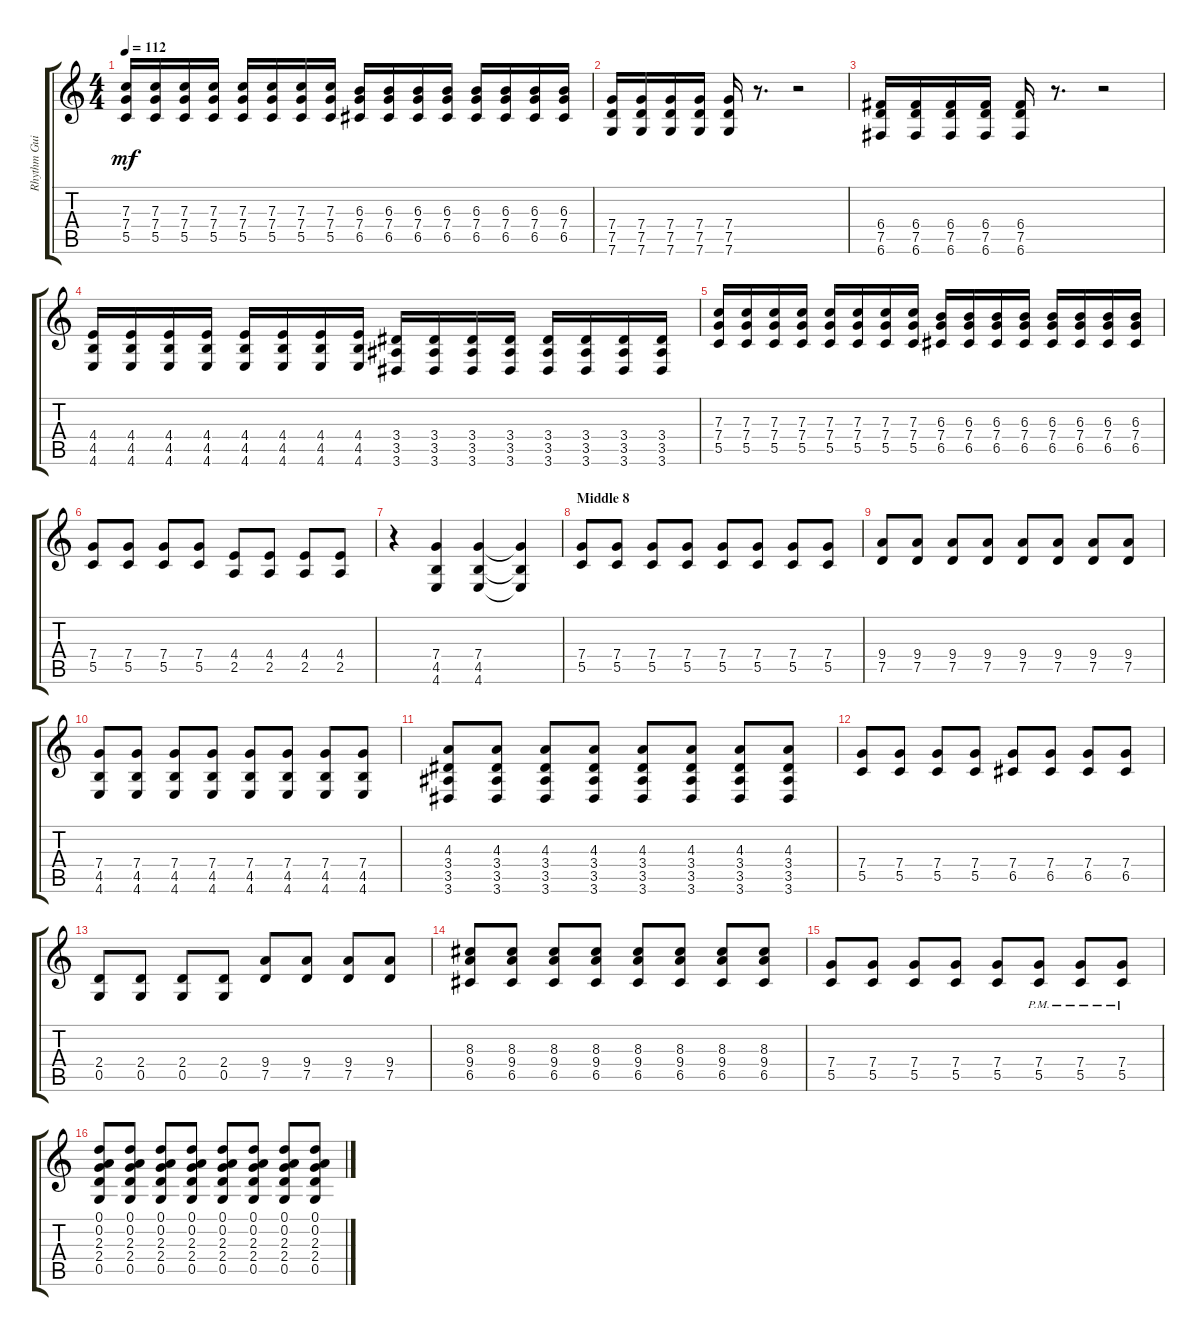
\track ("Rhythm Guitar" "Rhythm Gui") {instrument distortionguitar}
\staff {score tabs}
\tuning (D4 A3 F3 C3 G2 C2) {hide}
\ts (4 4)
\tempo 112
\clef g2
\ks c
(7.3 7.4 5.5).16{dy mf} (7.3 7.4 5.5).16 (7.3 7.4 5.5).16 (7.3 7.4 5.5).16 (7.3 7.4 5.5).16 (7.3 7.4 5.5).16 (7.3 7.4 5.5).16 (7.3 7.4 5.5).16 (6.3 7.4 6.5).16 (6.3 7.4 6.5).16 (6.3 7.4 6.5).16 (6.3 7.4 6.5).16 (6.3 7.4 6.5).16 (6.3 7.4 6.5).16 (6.3 7.4 6.5).16 (6.3 7.4 6.5).16 |
(7.4 7.5 7.6).16 (7.4 7.5 7.6).16 (7.4 7.5 7.6).16 (7.4 7.5 7.6).16 (7.4 7.5 7.6).16 r.8{d} r.2 |
(6.4 7.5 6.6).16 (6.4 7.5 6.6).16 (6.4 7.5 6.6).16 (6.4 7.5 6.6).16 (6.4 7.5 6.6).16 r.8{d} r.2 |
(4.4 4.5 4.6).16 (4.4 4.5 4.6).16 (4.4 4.5 4.6).16 (4.4 4.5 4.6).16 (4.4 4.5 4.6).16 (4.4 4.5 4.6).16 (4.4 4.5 4.6).16 (4.4 4.5 4.6).16 (3.4 3.5 3.6).16 (3.4 3.5 3.6).16 (3.4 3.5 3.6).16 (3.4 3.5 3.6).16 (3.4 3.5 3.6).16 (3.4 3.5 3.6).16 (3.4 3.5 3.6).16 (3.4 3.5 3.6).16 |
(7.3 7.4 5.5).16 (7.3 7.4 5.5).16 (7.3 7.4 5.5).16 (7.3 7.4 5.5).16 (7.3 7.4 5.5).16 (7.3 7.4 5.5).16 (7.3 7.4 5.5).16 (7.3 7.4 5.5).16 (6.3 7.4 6.5).16 (6.3 7.4 6.5).16 (6.3 7.4 6.5).16 (6.3 7.4 6.5).16 (6.3 7.4 6.5).16 (6.3 7.4 6.5).16 (6.3 7.4 6.5).16 (6.3 7.4 6.5).16 |
(7.4 5.5).8 (7.4 5.5).8 (7.4 5.5).8 (7.4 5.5).8 (4.4 2.5).8 (4.4 2.5).8 (4.4 2.5).8 (4.4 2.5).8 |
r.4 (7.4 4.5 4.6).4 (7.4 4.5 4.6).4 (7.4{t} 4.5{t} 4.6{t}).4 |
\section ("" "Middle 8")
(7.4 5.5).8 (7.4 5.5).8 (7.4 5.5).8 (7.4 5.5).8 (7.4 5.5).8 (7.4 5.5).8 (7.4 5.5).8 (7.4 5.5).8 |
(9.4 7.5).8 (9.4 7.5).8 (9.4 7.5).8 (9.4 7.5).8 (9.4 7.5).8 (9.4 7.5).8 (9.4 7.5).8 (9.4 7.5).8 |
(7.4 4.5 4.6).8 (7.4 4.5 4.6).8 (7.4 4.5 4.6).8 (7.4 4.5 4.6).8 (7.4 4.5 4.6).8 (7.4 4.5 4.6).8 (7.4 4.5 4.6).8 (7.4 4.5 4.6).8 |
(4.3 3.4 3.5 3.6).8 (4.3 3.4 3.5 3.6).8 (4.3 3.4 3.5 3.6).8 (4.3 3.4 3.5 3.6).8 (4.3 3.4 3.5 3.6).8 (4.3 3.4 3.5 3.6).8 (4.3 3.4 3.5 3.6).8 (4.3 3.4 3.5 3.6).8 |
(7.4 5.5).8 (7.4 5.5).8 (7.4 5.5).8 (7.4 5.5).8 (7.4 6.5).8 (7.4 6.5).8 (7.4 6.5).8 (7.4 6.5).8 |
(2.4 0.5).8 (2.4 0.5).8 (2.4 0.5).8 (2.4 0.5).8 (9.4 7.5).8 (9.4 7.5).8 (9.4 7.5).8 (9.4 7.5).8 |
(8.3 9.4 6.5).8 (8.3 9.4 6.5).8 (8.3 9.4 6.5).8 (8.3 9.4 6.5).8 (8.3 9.4 6.5).8 (8.3 9.4 6.5).8 (8.3 9.4 6.5).8 (8.3 9.4 6.5).8 |
(7.4 5.5).8 (7.4 5.5).8 (7.4 5.5).8 (7.4 5.5).8 (7.4 5.5).8 (7.4{pm} 5.5{pm}).8 (7.4{pm} 5.5{pm}).8 (7.4{pm} 5.5{pm}).8 |
(0.1 0.2 2.3 2.4 0.5).8 (0.1 0.2 2.3 2.4 0.5).8 (0.1 0.2 2.3 2.4 0.5).8 (0.1 0.2 2.3 2.4 0.5).8 (0.1 0.2 2.3 2.4 0.5).8 (0.1 0.2 2.3 2.4 0.5).8 (0.1 0.2 2.3 2.4 0.5).8 (0.1 0.2 2.3 2.4 0.5).8
